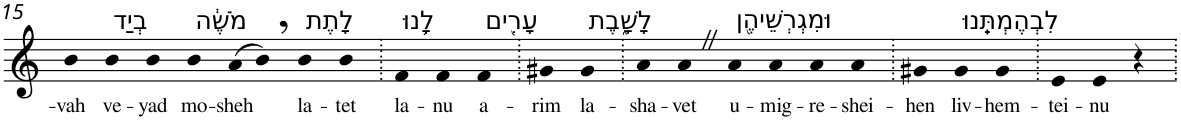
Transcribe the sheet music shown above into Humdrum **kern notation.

**kern	**text
*part1	*part1
*staff1	*staff1
*I"Piano	*
*I'Pno	*
!!LO:PB:g=z
*clefG2	*
*k[]	*
=15	=15
!	!LO:LY:b
4b	-vah
!LO:TX:a:t=בְיַד	!
!	!LO:LY:b
4b	ve-
!	!LO:LY:b
4b	-yad
!LO:TX:a:t=מֹשֶׁ֔ה	!
!	!LO:LY:b
4b	mo-
!	!LO:LY:b
(>8a	-sheh
8b,)	.
!LO:TX:a:t=לָתֶת	!
!	!LO:LY:b
4b	la-
!	!LO:LY:b
4b	-tet
=16.	=16.
!LO:TX:a:t=לָ֥נוּ	!
!	!LO:LY:b
4f	la-
!	!LO:LY:b
4f	-nu
!LO:TX:a:t=עָרִ֖ים	!
!	!LO:LY:b
4f	a-
=17.	=17.
!	!LO:LY:b
4g#X	-rim
!LO:TX:a:t=לָשָׁ֑בֶת	!
!	!LO:LY:b
4g#	la-
=18.	=18.
!	!LO:LY:b
4a	-sha-
!	!LO:LY:b
4aZ	-vet
!LO:TX:a:t=וּמִגְרְשֵׁיהֶ֖ן	!
!	!LO:LY:b
4a	u-
!	!LO:LY:b
4a	-mig-
!	!LO:LY:b
4a	-re-
!	!LO:LY:b
4a	-shei-
=19.	=19.
!	!LO:LY:b
4g#X	-hen
!LO:TX:a:t=לִבְהֶמְתֵּֽנוּ	!
!	!LO:LY:b
4g#	liv-
!	!LO:LY:b
4g#	-hem-
=20.	=20.
!	!LO:LY:b
4e	-tei-
!	!LO:LY:b
4e	-nu
4r	.
=.	=.
*-	*-
